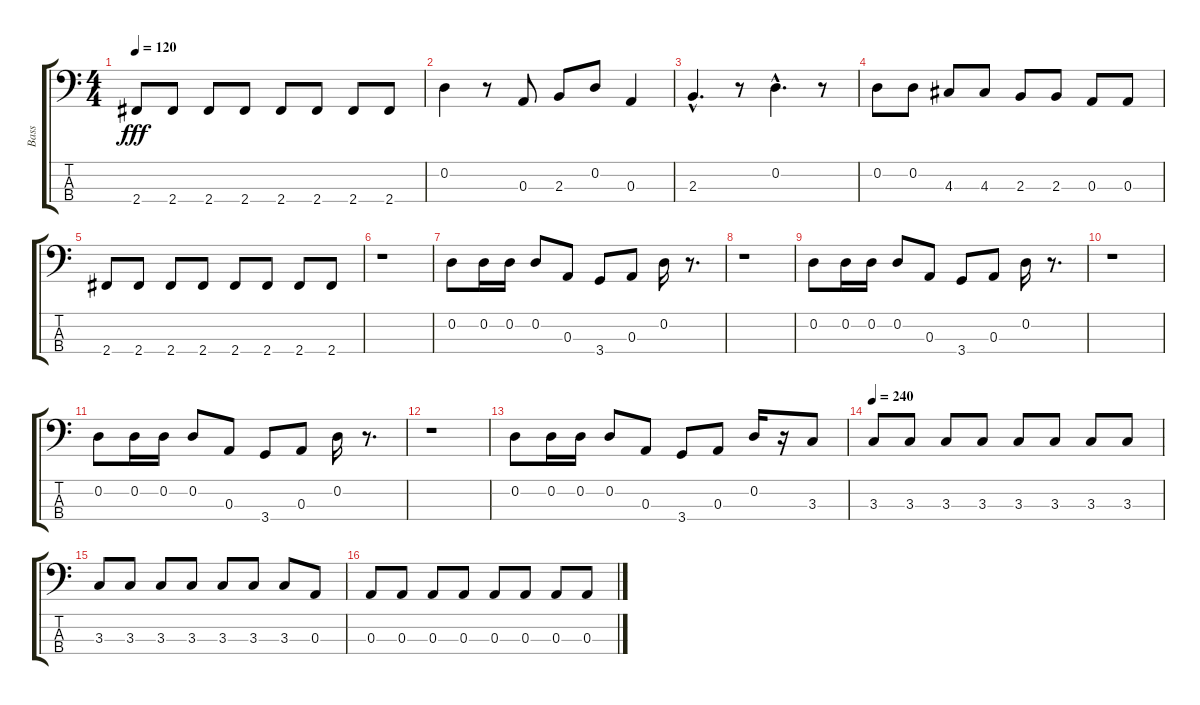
\track ("Bass" "Bass") {instrument electricbassfinger}
\staff {score tabs}
\tuning (G2 D2 A1 E1) {hide}
\ts (4 4)
\tempo 120
\clef f4
\ks c
2.4.8{dy fff} 2.4.8 2.4.8 2.4.8 2.4.8 2.4.8 2.4.8 2.4.8 |
0.2.4 r.8 0.3.8 2.3.8 0.2.8 0.3.4 |
2.3{hac}.4{d} r.8 0.2{hac}.4{d} r.8 |
0.2.8 0.2.8 4.3.8 4.3.8 2.3.8 2.3.8 0.3.8 0.3.8 |
2.4.8 2.4.8 2.4.8 2.4.8 2.4.8 2.4.8 2.4.8 2.4.8 |
r.1 |
0.2.8 0.2.16 0.2.16 0.2.8 0.3.8 3.4.8 0.3.8 0.2.16 r.8{d} |
r.1 |
0.2.8 0.2.16 0.2.16 0.2.8 0.3.8 3.4.8 0.3.8 0.2.16 r.8{d} |
r.1 |
0.2.8 0.2.16 0.2.16 0.2.8 0.3.8 3.4.8 0.3.8 0.2.16 r.8{d} |
r.1 |
0.2.8 0.2.16 0.2.16 0.2.8 0.3.8 3.4.8 0.3.8 0.2.16 r.16 3.3.8 |
\tempo 240
3.3.8 3.3.8 3.3.8 3.3.8 3.3.8 3.3.8 3.3.8 3.3.8 |
3.3.8 3.3.8 3.3.8 3.3.8 3.3.8 3.3.8 3.3.8 0.3.8 |
0.3.8 0.3.8 0.3.8 0.3.8 0.3.8 0.3.8 0.3.8 0.3.8
